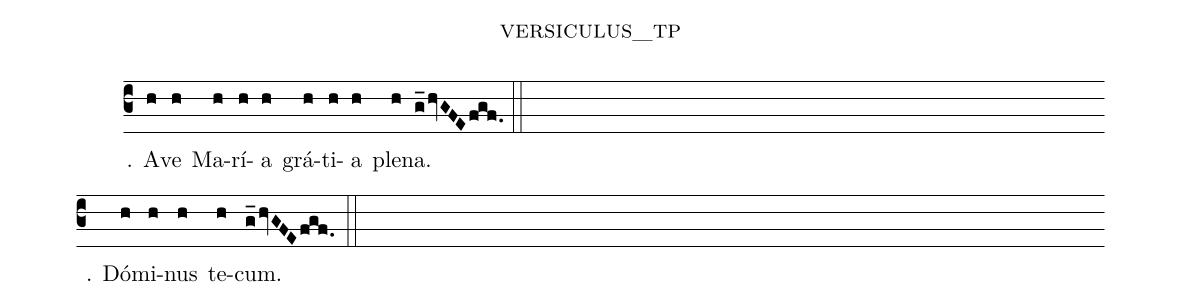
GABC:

name:versiculus_tp;
%%
(c3) ℣. A(h)ve(h) Ma(h)rí(h)a(h) grá(h)ti(h)a(h) ple(h)na.(g_hvGFEfgf.) (::) (Z-)
℟. Dó(h)mi(h)nus(h) te(h)cum.(g_hvGFEfgf.) (::)
